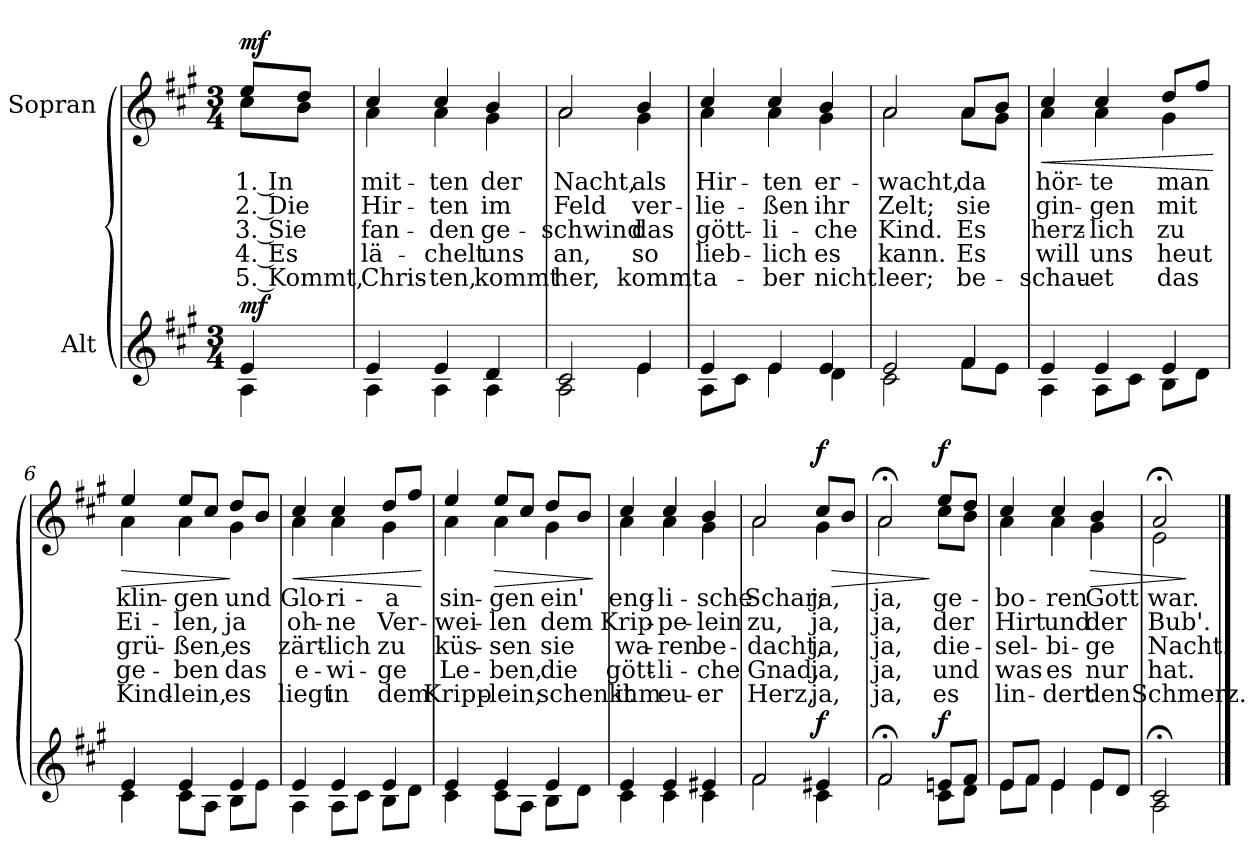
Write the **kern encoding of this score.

**kern	**dynam	**kern	**text	**text	**text	**text	**text	**dynam
*part2	*part2	*part1	*part1	*part1	*part1	*part1	*part1	*part1
*staff2	*staff2	*staff1	*staff1	*staff1	*staff1	*staff1	*staff1	*staff1
*I"Alt	*	*I"Sopran	*	*	*	*	*	*
*clefG2	*	*clefG2	*	*	*	*	*	*
*k[f#c#g#]	*	*k[f#c#g#]	*	*	*	*	*	*
*M3/4	*	*M3/4	*	*	*	*	*	*
=	=	=	=	=	=	=	=	=
*^	*	*	*	*	*	*	*	*
!	!	!	!LO:TX:a:B:t=Fröhlich	!	!	!	!	!	!
!	!	!LO:DY:a	!	!LO:LY:b	!LO:LY:b	!LO:LY:b	!LO:LY:b	!LO:LY:b	!LO:DY:a
*	*	*	*^	*	*	*	*	*	*
4e/	4A\	mf	8ee/L	8cc#\L	1. In	2. Die	3. Sie	4. Es	5. Kommt,	mf
.	.	.	8dd/J	8b\J	.	.	.	.	.	.
=1	=1	=1	=1	=1	=1	=1	=1	=1	=1	=1
!	!	!	!	!	!LO:LY:b	!LO:LY:b	!LO:LY:b	!LO:LY:b	!LO:LY:b	!
4e/	4A\	.	4cc#/	4a\	-mit-	Hir-	fan-	lä-	Chris-	.
!	!	!	!	!	!LO:LY:b	!LO:LY:b	!LO:LY:b	!LO:LY:b	!LO:LY:b	!
4e/	4A\	.	4cc#/	4a\	-ten	-ten	-den	-chelt	-ten,	.
!	!	!	!	!	!LO:LY:b	!LO:LY:b	!LO:LY:b	!LO:LY:b	!LO:LY:b	!
4d/	4A\	.	4b/	4g#\	der	im	ge-	uns	kommt	.
=2	=2	=2	=2	=2	=2	=2	=2	=2	=2	=2
!	!	!	!	!	!LO:LY:b	!LO:LY:b	!LO:LY:b	!LO:LY:b	!LO:LY:b	!
2c#/	2A\	.	2a/	2a\	Nacht,	Feld	-schwind	an,	her,	.
!	!	!	!	!	!LO:LY:b	!LO:LY:b	!LO:LY:b	!LO:LY:b	!LO:LY:b	!
4e/	4e\	.	4b/	4g#\	als	ver-	das	so	kommt	.
=3	=3	=3	=3	=3	=3	=3	=3	=3	=3	=3
!	!	!	!	!	!LO:LY:b	!LO:LY:b	!LO:LY:b	!LO:LY:b	!LO:LY:b	!
4e/	8A\L	.	4cc#/	4a\	Hir-	-lie-	gött-	lieb-	a-	.
.	8c#\J	.	.	.	.	.	.	.	.	.
!	!	!	!	!	!LO:LY:b	!LO:LY:b	!LO:LY:b	!LO:LY:b	!LO:LY:b	!
4e/	4e\	.	4cc#/	4a\	-ten	-ßen	-li-	-lich	-ber	.
!	!	!	!	!	!LO:LY:b	!LO:LY:b	!LO:LY:b	!LO:LY:b	!LO:LY:b	!
4e/	4d\	.	4b/	4g#\	er-	ihr	-che	es	nicht	.
=4	=4	=4	=4	=4	=4	=4	=4	=4	=4	=4
!	!	!	!	!	!LO:LY:b	!LO:LY:b	!LO:LY:b	!LO:LY:b	!LO:LY:b	!
2e/	2c#\	.	2a/	2a\	-wacht,	Zelt;	Kind.	kann.	leer;	.
!	!	!	!	!	!LO:LY:b	!LO:LY:b	!LO:LY:b	!LO:LY:b	!LO:LY:b	!
4f#/	8f#\L	.	8a/L	8a\L	da	sie	Es	Es	be-	.
.	8e\J	.	8b/J	8g#\J	.	.	.	.	.	.
!!LO:LB:g=z	!!
=5	=5	=5	=5	=5	=5	=5	=5	=5	=5	=5
!	!	!	!	!	!LO:LY:b	!LO:LY:b	!LO:LY:b	!LO:LY:b	!LO:LY:b	!LO:HP:b
4e/	4A\	.	4cc#/	4a\	hör-	gin-	herz-	will	-schau-	<
!	!	!	!	!	!LO:LY:b	!LO:LY:b	!LO:LY:b	!LO:LY:b	!LO:LY:b	!
4e/	8A\L	.	4cc#/	4a\	-te	-gen	-lich	uns	-et	.
.	8c#\J	.	.	.	.	.	.	.	.	.
!	!	!	!	!	!LO:LY:b	!LO:LY:b	!LO:LY:b	!LO:LY:b	!LO:LY:b	!
4e/	8B\L	.	8dd/L	4g#\	man	mit	zu	heut	das	.
.	8d\J	.	8ff#/J	.	.	.	.	.	.	.
*v	*v	*	*	*	*	*	*	*	*	*
*	*	*v	*v	*	*	*	*	*	*
.	.	.	.	.	.	.	.	[
=6	=6	=6	=6	=6	=6	=6	=6	=6
*^	*	*	*	*	*	*	*	*
!	!	!	!	!LO:LY:b	!LO:LY:b	!LO:LY:b	!LO:LY:b	!LO:LY:b	!LO:HP:b
*	*	*	*^	*	*	*	*	*	*
4e/	4c#\	.	4ee/	4a\	klin-	Ei-	grü-	ge-	Kind-	>
!	!	!	!	!	!LO:LY:b	!LO:LY:b	!LO:LY:b	!LO:LY:b	!LO:LY:b	!
4e/	8c#\L	.	8ee/L	4a\	-gen	-len,	-ßen,	-ben	-lein,	.
.	8A\J	.	8cc#/J	.	.	.	.	.	.	.
!	!	!	!	!	!LO:LY:b	!LO:LY:b	!LO:LY:b	!LO:LY:b	!LO:LY:b	!
4e/	8B\L	.	8dd/L	4g#\	und	ja	es	das	es	]
.	8e\J	.	8b/J	.	.	.	.	.	.	.
=7	=7	=7	=7	=7	=7	=7	=7	=7	=7	=7
!	!	!	!	!	!LO:LY:b	!LO:LY:b	!LO:LY:b	!LO:LY:b	!LO:LY:b	!LO:HP:b
4e/	4A\	.	4cc#/	4a\	Glo-	oh-	zärt-	e-	liegt	<
!	!	!	!	!	!LO:LY:b	!LO:LY:b	!LO:LY:b	!LO:LY:b	!LO:LY:b	!
4e/	8A\L	.	4cc#/	4a\	-ri-	-ne	-lich	-wi-	in	.
.	8c#\J	.	.	.	.	.	.	.	.	.
!	!	!	!	!	!LO:LY:b	!LO:LY:b	!LO:LY:b	!LO:LY:b	!LO:LY:b	!
4e/	8B\L	.	8dd/L	4g#\	-a	Ver-	zu	-ge	dem	.
.	8d\J	.	8ff#/J	.	.	.	.	.	.	.
*v	*v	*	*	*	*	*	*	*	*	*
*	*	*v	*v	*	*	*	*	*	*
.	.	.	.	.	.	.	.	[
=8	=8	=8	=8	=8	=8	=8	=8	=8
*^	*	*	*	*	*	*	*	*
!	!	!	!	!LO:LY:b	!LO:LY:b	!LO:LY:b	!LO:LY:b	!LO:LY:b	!
*	*	*	*^	*	*	*	*	*	*
4e/	4c#\	.	4ee/	4a\	sin-	-wei-	küs-	Le-	Kripp-	.
!	!	!	!	!	!LO:LY:b	!LO:LY:b	!LO:LY:b	!LO:LY:b	!LO:LY:b	!LO:HP:b
4e/	8c#\L	.	8ee/L	4a\	-gen	-len	-sen	-ben,	-lein;	>
.	8A\J	.	8cc#/J	.	.	.	.	.	.	.
!	!	!	!	!	!LO:LY:b	!LO:LY:b	!LO:LY:b	!LO:LY:b	!LO:LY:b	!
4e/	8B\L	.	8dd/L	4g#\	ein'	dem	sie	die	schenkt	.
.	8d\J	.	8b/J	.	.	.	.	.	.	.
*v	*v	*	*	*	*	*	*	*	*	*
*	*	*v	*v	*	*	*	*	*	*
.	.	.	.	.	.	.	.	]
!!LO:LB:g=z
=9	=9	=9	=9	=9	=9	=9	=9	=9
*^	*	*	*	*	*	*	*	*
!	!	!	!	!LO:LY:b	!LO:LY:b	!LO:LY:b	!LO:LY:b	!LO:LY:b	!
*	*	*	*^	*	*	*	*	*	*
4e/	4c#\	.	4cc#/	4a\	eng-	Krip-	wa-	gött-	ihm	.
!	!	!	!	!	!LO:LY:b	!LO:LY:b	!LO:LY:b	!LO:LY:b	!LO:LY:b	!
4e/	4c#\	.	4cc#/	4a\	-li-	-pe-	-ren	-li-	eu-	.
!	!	!	!	!	!LO:LY:b	!LO:LY:b	!LO:LY:b	!LO:LY:b	!LO:LY:b	!
4e#X/	4c#\	.	4b/	4g#\	-sche	-lein	be-	-che	-er	.
=10	=10	=10	=10	=10	=10	=10	=10	=10	=10	=10
!	!	!	!	!	!LO:LY:b	!LO:LY:b	!LO:LY:b	!LO:LY:b	!LO:LY:b	!
2f#/	2f#\	.	2a/	2a\	Schar;	zu,	-dacht,	Gnad,	Herz,	.
!	!	!LO:DY:a	!	!	!LO:LY:b	!LO:LY:b	!LO:LY:b	!LO:LY:b	!LO:LY:b	!LO:HP:b
!	!	!	!	!	!	!	!	!	!	!LO:DY:n=1:a
4e#X/	4c#\	f	8cc#/L	4g#\	ja,	ja,	ja,	ja,	ja,	> f
.	.	.	8b/J	.	.	.	.	.	.	.
=11	=11	=11	=11	=11	=11	=11	=11	=11	=11	=11
!	!	!	!	!	!LO:LY:b	!LO:LY:b	!LO:LY:b	!LO:LY:b	!LO:LY:b	!
2f#;</	2f#\	.	2a;</	2a\	ja,	ja,	ja,	ja,	ja,	.
!	!	!LO:DY:a	!	!	!LO:LY:b	!LO:LY:b	!LO:LY:b	!LO:LY:b	!LO:LY:b	!LO:DY:n=1:a
8en/L	8c#\L	f	8ee/L	8cc#\L	ge-	der	die-	und	es	] f
8f#/J	8d\J	.	8dd/J	8b\J	.	.	.	.	.	.
=12	=12	=12	=12	=12	=12	=12	=12	=12	=12	=12
!	!	!	!	!	!LO:LY:b	!LO:LY:b	!LO:LY:b	!LO:LY:b	!LO:LY:b	!
8e/L	8e\L	.	4cc#/	4a\	-bo-	Hirt	-sel-	was	lin-	.
8f#/J	8f#\J	.	.	.	.	.	.	.	.	.
!	!	!	!	!	!LO:LY:b	!LO:LY:b	!LO:LY:b	!LO:LY:b	!LO:LY:b	!
4e/	4e\	.	4cc#/	4a\	-ren	und	-bi-	es	-dert	.
!	!	!	!	!	!LO:LY:b	!LO:LY:b	!LO:LY:b	!LO:LY:b	!LO:LY:b	!LO:HP:b
8e/L	4e\	.	4b/	4g#\	Gott	der	-ge	nur	den	>
8d/J	.	.	.	.	.	.	.	.	.	.
=13	=13	=13	=13	=13	=13	=13	=13	=13	=13	=13
!	!	!	!	!	!LO:LY:b	!LO:LY:b	!LO:LY:b	!LO:LY:b	!LO:LY:b	!
2c#;</	2A\	.	2a;</	2e\	war.	Bub'.	Nacht.	hat.	Schmerz.	.
*v	*v	*	*	*	*	*	*	*	*	*
*	*	*v	*v	*	*	*	*	*	*
.	.	.	.	.	.	.	.	]
==	==	==	==	==	==	==	==	==
*-	*-	*-	*-	*-	*-	*-	*-	*-
